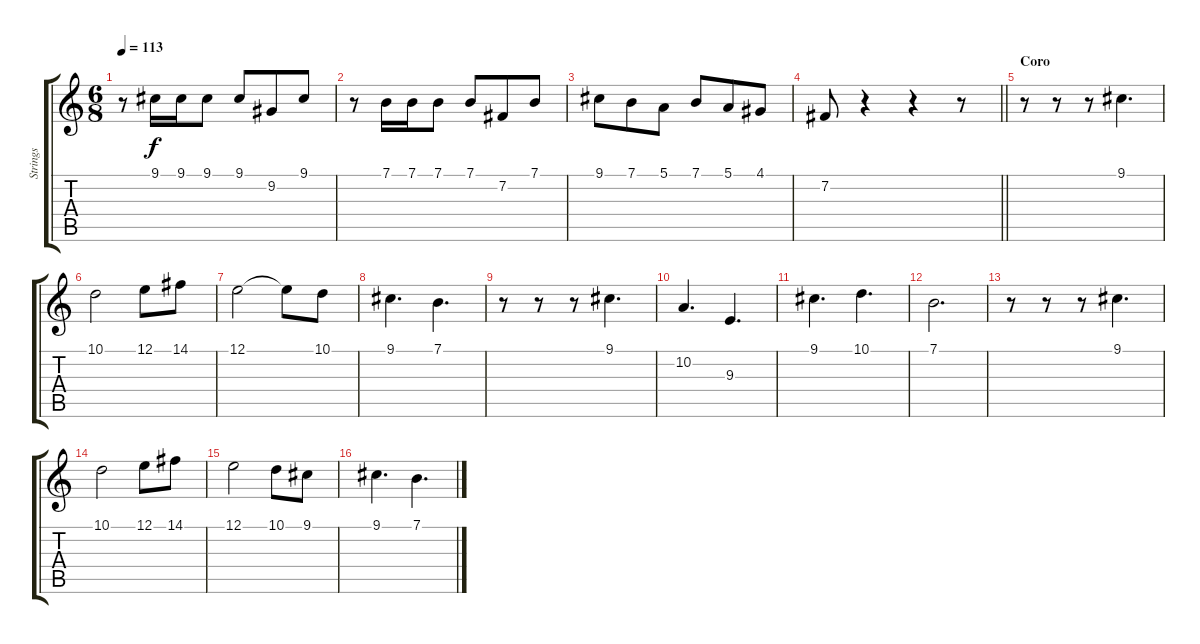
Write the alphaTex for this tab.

\track ("Strings" "Strings") {instrument stringensemble1}
\staff {score tabs}
\tuning (E4 B3 G3 D3 A2 E2) {hide}
\ts (6 8)
\tempo 113
\clef g2
\ks c
r.8{dy f} 9.1.16 9.1.16 9.1.8 9.1.8 9.2.8 9.1.8 |
r.8 7.1.16 7.1.16 7.1.8 7.1.8 7.2.8 7.1.8 |
9.1.8 7.1.8 5.1.8 7.1.8 5.1.8 4.1.8 |
\barLineRight lightlight
7.2.8 r.4 r.4 r.8 |
\section ("" "Coro")
r.8 r.8 r.8 9.1.4{d} |
10.1.2 12.1.8 14.1.8 |
12.1.2 12.1{t}.8 10.1.8 |
9.1.4{d} 7.1.4{d} |
r.8 r.8 r.8 9.1.4{d} |
10.2.4{d} 9.3.4{d} |
9.1.4{d} 10.1.4{d} |
7.1.2{d} |
r.8 r.8 r.8 9.1.4{d} |
10.1.2 12.1.8 14.1.8 |
12.1.2 10.1.8 9.1.8 |
9.1.4{d} 7.1.4{d}
